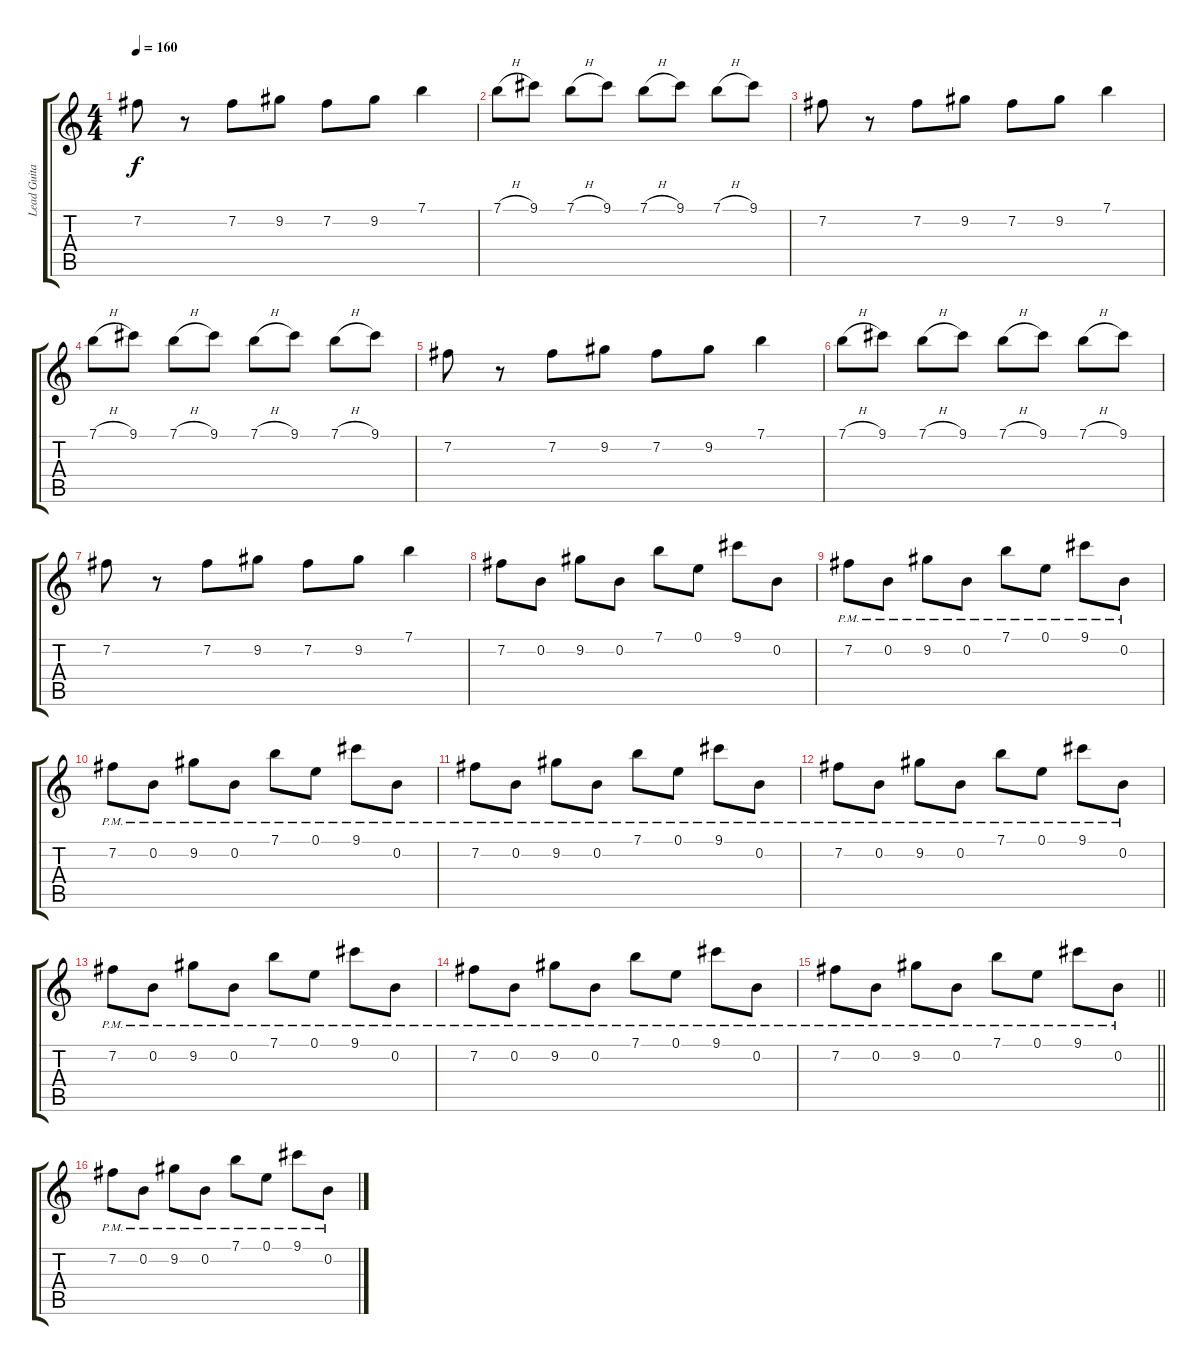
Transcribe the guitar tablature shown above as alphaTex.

\track ("Lead Guitar - Kita" "Lead Guita") {instrument distortionguitar}
\staff {score tabs}
\tuning (E4 B3 G3 D3 A2 E2) {hide}
\ts (4 4)
\tempo 160
\clef g2
\ks c
7.2.8{dy f} r.8 7.2.8 9.2.8 7.2.8 9.2.8 7.1.4 |
7.1{h}.8 9.1.8 7.1{h}.8 9.1.8 7.1{h}.8 9.1.8 7.1{h}.8 9.1.8 |
7.2.8 r.8 7.2.8 9.2.8 7.2.8 9.2.8 7.1.4 |
7.1{h}.8 9.1.8 7.1{h}.8 9.1.8 7.1{h}.8 9.1.8 7.1{h}.8 9.1.8 |
7.2.8 r.8 7.2.8 9.2.8 7.2.8 9.2.8 7.1.4 |
7.1{h}.8 9.1.8 7.1{h}.8 9.1.8 7.1{h}.8 9.1.8 7.1{h}.8 9.1.8 |
7.2.8 r.8 7.2.8 9.2.8 7.2.8 9.2.8 7.1.4 |
7.2.8 0.2.8 9.2.8 0.2.8 7.1.8 0.1.8 9.1.8 0.2.8 |
7.2{pm}.8 0.2{pm}.8 9.2{pm}.8 0.2{pm}.8 7.1{pm}.8 0.1{pm}.8 9.1{pm}.8 0.2{pm}.8 |
7.2{pm}.8 0.2{pm}.8 9.2{pm}.8 0.2{pm}.8 7.1{pm}.8 0.1{pm}.8 9.1{pm}.8 0.2{pm}.8 |
7.2{pm}.8 0.2{pm}.8 9.2{pm}.8 0.2{pm}.8 7.1{pm}.8 0.1{pm}.8 9.1{pm}.8 0.2{pm}.8 |
7.2{pm}.8 0.2{pm}.8 9.2{pm}.8 0.2{pm}.8 7.1{pm}.8 0.1{pm}.8 9.1{pm}.8 0.2{pm}.8 |
7.2{pm}.8 0.2{pm}.8 9.2{pm}.8 0.2{pm}.8 7.1{pm}.8 0.1{pm}.8 9.1{pm}.8 0.2{pm}.8 |
7.2{pm}.8 0.2{pm}.8 9.2{pm}.8 0.2{pm}.8 7.1{pm}.8 0.1{pm}.8 9.1{pm}.8 0.2{pm}.8 |
\barLineRight lightlight
7.2{pm}.8 0.2{pm}.8 9.2{pm}.8 0.2{pm}.8 7.1{pm}.8 0.1{pm}.8 9.1{pm}.8 0.2{pm}.8 |
7.2{pm}.8 0.2{pm}.8 9.2{pm}.8 0.2{pm}.8 7.1{pm}.8 0.1{pm}.8 9.1{pm}.8 0.2{pm}.8
